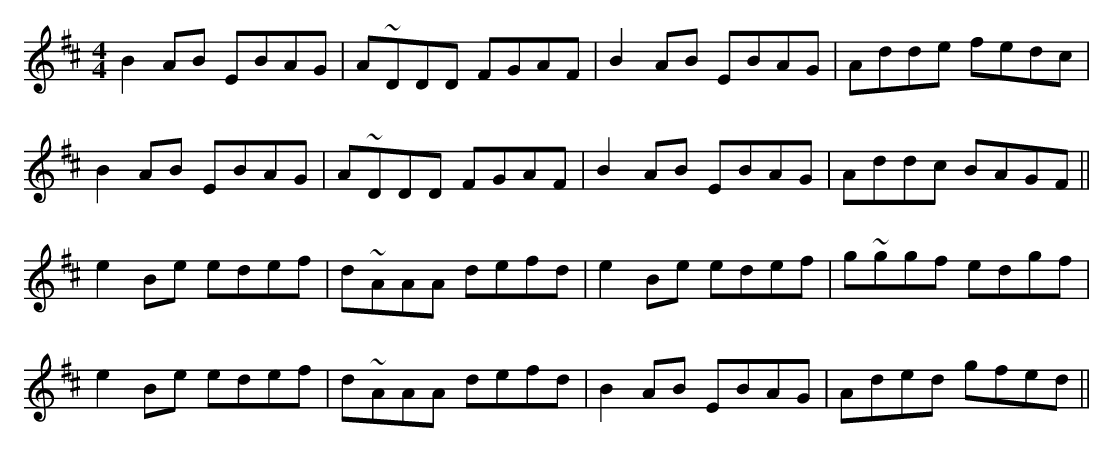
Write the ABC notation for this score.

X:1
M:4/4
K:Edor
B2AB EBAG|A~DDD FGAF|B2AB EBAG|Adde fedc|
B2AB EBAG|A~DDD FGAF|B2AB EBAG|Addc BAGF||
e2Be edef|d~AAA defd|e2Be edef|g~ggf edgf|
e2Be edef|d~AAA defd|B2AB EBAG|Aded gfed||
